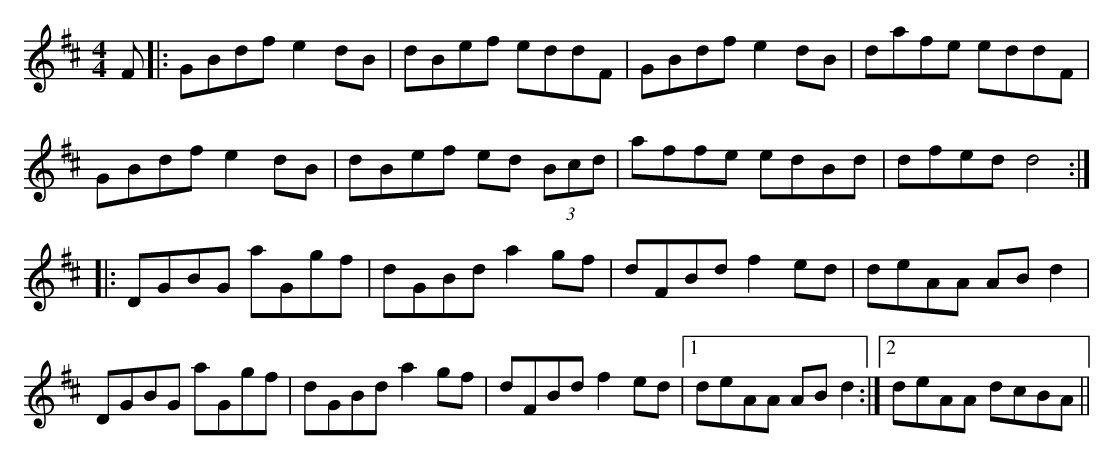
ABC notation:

X:1
M:4/4
K:D
F|:GBdf e2dB|dBef eddF|GBdf e2dB|dafe eddF|
GBdf e2dB|dBef ed (3Bcd|affe edBd|dfed d4:|
|:DGBG aGgf|dGBd a2gf|dFBd f2ed|deAA ABd2|
DGBG aGgf|dGBd a2gf|dFBd f2ed|1 deAA ABd2:|2 deAA dcBA||
